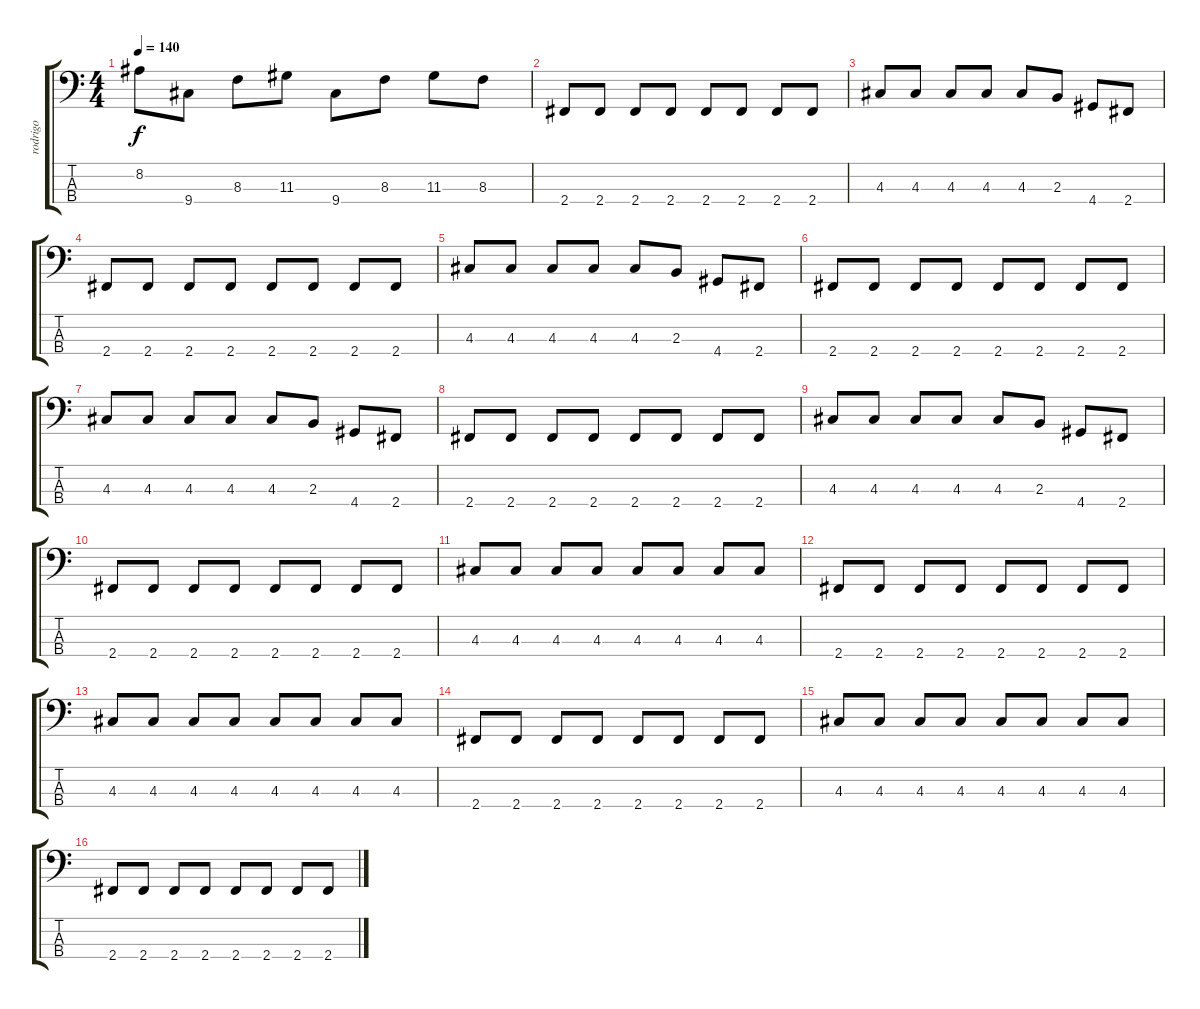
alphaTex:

\track ("rodrigo" "rodrigo") {instrument electricbassfinger}
\staff {score tabs}
\tuning (G2 D2 A1 E1) {hide}
\ts (4 4)
\tempo 140
\clef f4
\ks c
8.2.8{dy f} 9.4.8 8.3.8 11.3.8 9.4.8 8.3.8 11.3.8 8.3.8 |
2.4.8 2.4.8 2.4.8 2.4.8 2.4.8 2.4.8 2.4.8 2.4.8 |
4.3.8 4.3.8 4.3.8 4.3.8 4.3.8 2.3.8 4.4.8 2.4.8 |
2.4.8 2.4.8 2.4.8 2.4.8 2.4.8 2.4.8 2.4.8 2.4.8 |
4.3.8 4.3.8 4.3.8 4.3.8 4.3.8 2.3.8 4.4.8 2.4.8 |
2.4.8 2.4.8 2.4.8 2.4.8 2.4.8 2.4.8 2.4.8 2.4.8 |
4.3.8 4.3.8 4.3.8 4.3.8 4.3.8 2.3.8 4.4.8 2.4.8 |
2.4.8 2.4.8 2.4.8 2.4.8 2.4.8 2.4.8 2.4.8 2.4.8 |
4.3.8 4.3.8 4.3.8 4.3.8 4.3.8 2.3.8 4.4.8 2.4.8 |
2.4.8 2.4.8 2.4.8 2.4.8 2.4.8 2.4.8 2.4.8 2.4.8 |
4.3.8 4.3.8 4.3.8 4.3.8 4.3.8 4.3.8 4.3.8 4.3.8 |
2.4.8 2.4.8 2.4.8 2.4.8 2.4.8 2.4.8 2.4.8 2.4.8 |
4.3.8 4.3.8 4.3.8 4.3.8 4.3.8 4.3.8 4.3.8 4.3.8 |
2.4.8 2.4.8 2.4.8 2.4.8 2.4.8 2.4.8 2.4.8 2.4.8 |
4.3.8 4.3.8 4.3.8 4.3.8 4.3.8 4.3.8 4.3.8 4.3.8 |
2.4.8 2.4.8 2.4.8 2.4.8 2.4.8 2.4.8 2.4.8 2.4.8
